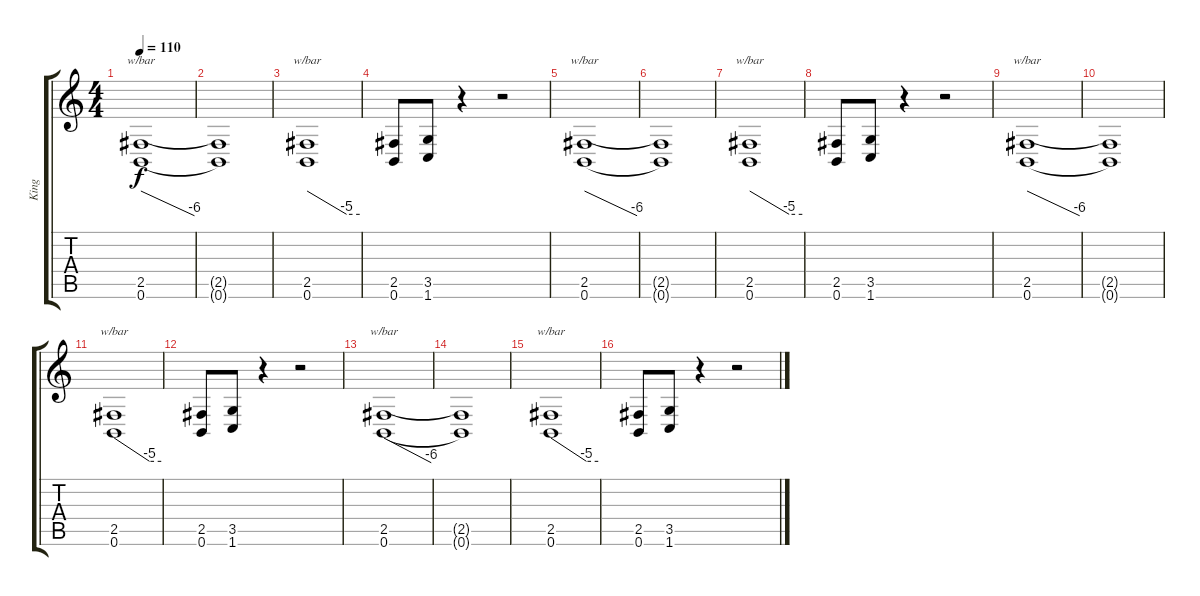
\track ("King" "King") {instrument distortionguitar}
\staff {score tabs}
\tuning (B3 Gb3 D3 A2 E2 B1) {hide}
\ts (4 4)
\tempo 110
\clef g2
\ks c
(2.5 0.6).1{tbe (dive default 0 0 60 -24) dy f instrument distortionguitar} |
(2.5{t} 0.6{t}).1 |
(2.5 0.6).1{tbe (custom default 0 0 45 -20 60 -20)} |
(2.5 0.6).8 (3.5 1.6).8 r.4 r.2 |
(2.5 0.6).1{tbe (dive default 0 0 60 -24)} |
(2.5{t} 0.6{t}).1 |
(2.5 0.6).1{tbe (custom default 0 0 45 -20 60 -20)} |
(2.5 0.6).8 (3.5 1.6).8 r.4 r.2 |
(2.5 0.6).1{tbe (dive default 0 0 60 -24)} |
(2.5{t} 0.6{t}).1 |
(2.5 0.6).1{tbe (custom default 0 0 45 -20 60 -20)} |
(2.5 0.6).8 (3.5 1.6).8 r.4 r.2 |
(2.5 0.6).1{tbe (dive default 0 0 60 -24)} |
(2.5{t} 0.6{t}).1 |
(2.5 0.6).1{tbe (custom default 0 0 45 -20 60 -20)} |
(2.5 0.6).8 (3.5 1.6).8 r.4 r.2
